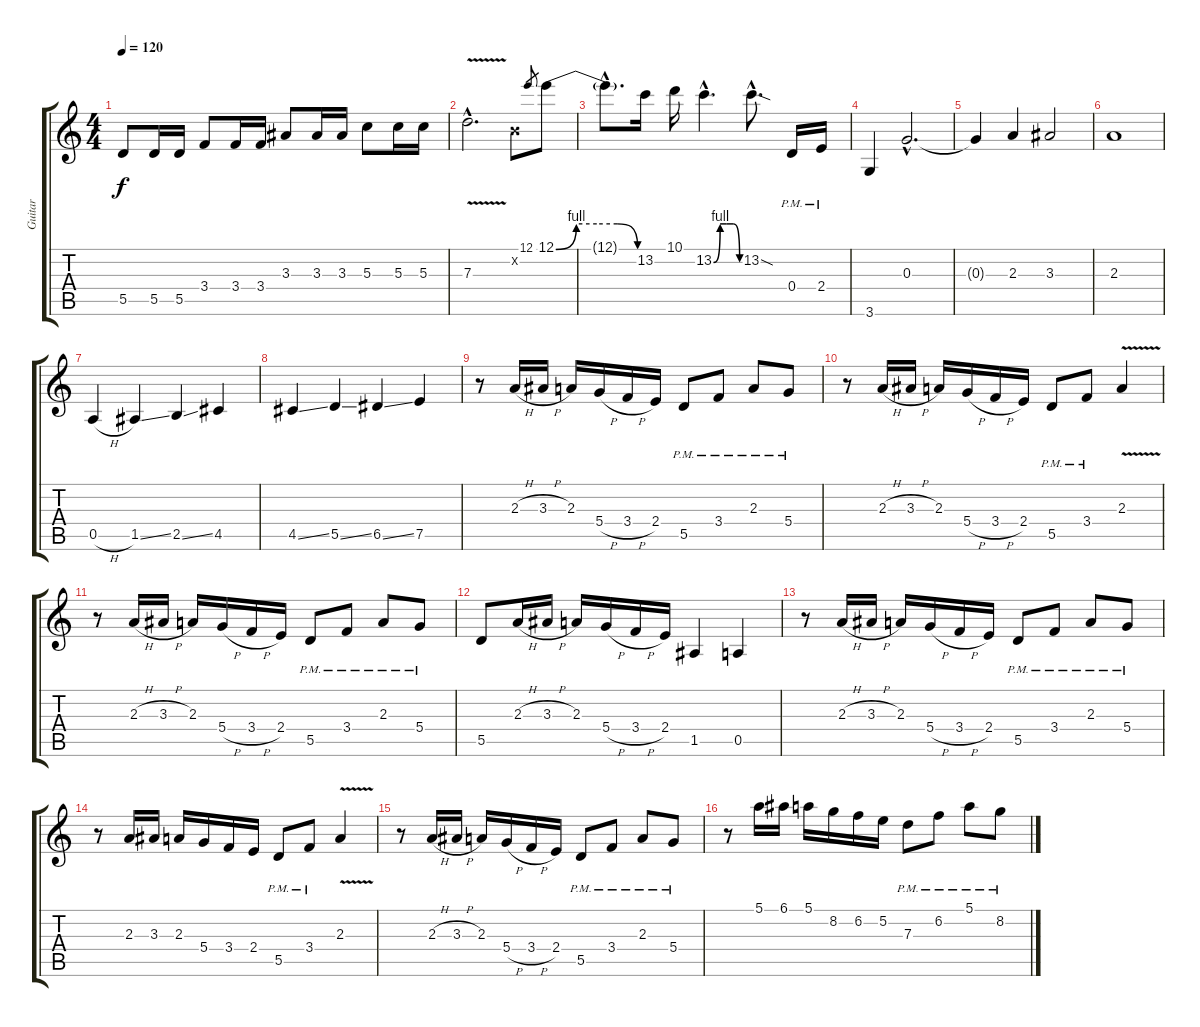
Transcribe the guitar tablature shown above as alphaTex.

\track ("Guitar" "Guitar") {instrument distortionguitar}
\staff {score tabs}
\tuning (E4 B3 G3 D3 A2 E2) {hide}
\ts (4 4)
\tempo 120
\clef g2
\ks c
5.5.8{dy f} 5.5.16 5.5.16 3.4.8 3.4.16 3.4.16 3.3.8 3.3.16 3.3.16 5.3.8 5.3.16 5.3.16 |
7.3{v hac}.2{d} 0.2{x}.8 12.1.8{gr} 12.1{be (custom 0 0 15 4 30 4 45 4 60 0)}.8 |
12.1{hac t}.8{d} 13.2.16 10.1.16 13.2{be (custom 0 0 15 4 30 4 45 4 60 0) hac}.4{d} 13.2{sod hac}.8{d} 0.4{pm}.16 2.4{pm}.16 |
3.6.4 0.3{hac}.2{d} |
0.3{t}.4 2.3.4 3.3.2 |
2.3.1 |
0.5{h}.4 1.5{ss}.4 2.5{ss}.4 4.5.4 |
4.5{ss}.4 5.5{ss}.4 6.5{ss}.4 7.5.4 |
r.8 2.3{h}.16 3.3{h}.16 2.3.16 5.4{h}.16 3.4{h}.16 2.4.16 5.5{pm}.8 3.4{pm}.8 2.3{pm}.8 5.4{pm}.8 |
r.8 2.3{h}.16 3.3{h}.16 2.3.16 5.4{h}.16 3.4{h}.16 2.4.16 5.5{pm}.8 3.4{pm}.8 2.3{v}.4 |
r.8 2.3{h}.16 3.3{h}.16 2.3.16 5.4{h}.16 3.4{h}.16 2.4.16 5.5{pm}.8 3.4{pm}.8 2.3{pm}.8 5.4{pm}.8 |
5.5.8 2.3{h}.16 3.3{h}.16 2.3.16 5.4{h}.16 3.4{h}.16 2.4.16 1.5.4 0.5.4 |
r.8 2.3{h}.16 3.3{h}.16 2.3.16 5.4{h}.16 3.4{h}.16 2.4.16 5.5{pm}.8 3.4{pm}.8 2.3{pm}.8 5.4{pm}.8 |
r.8 2.3.16 3.3.16 2.3.16 5.4.16 3.4.16 2.4.16 5.5{pm}.8 3.4{pm}.8 2.3{v}.4 |
r.8 2.3{h}.16 3.3{h}.16 2.3.16 5.4{h}.16 3.4{h}.16 2.4.16 5.5{pm}.8 3.4{pm}.8 2.3{pm}.8 5.4{pm}.8 |
r.8 5.1.16 6.1.16 5.1.16 8.2.16 6.2.16 5.2.16 7.3{pm}.8 6.2{pm}.8 5.1{pm}.8 8.2{pm}.8
